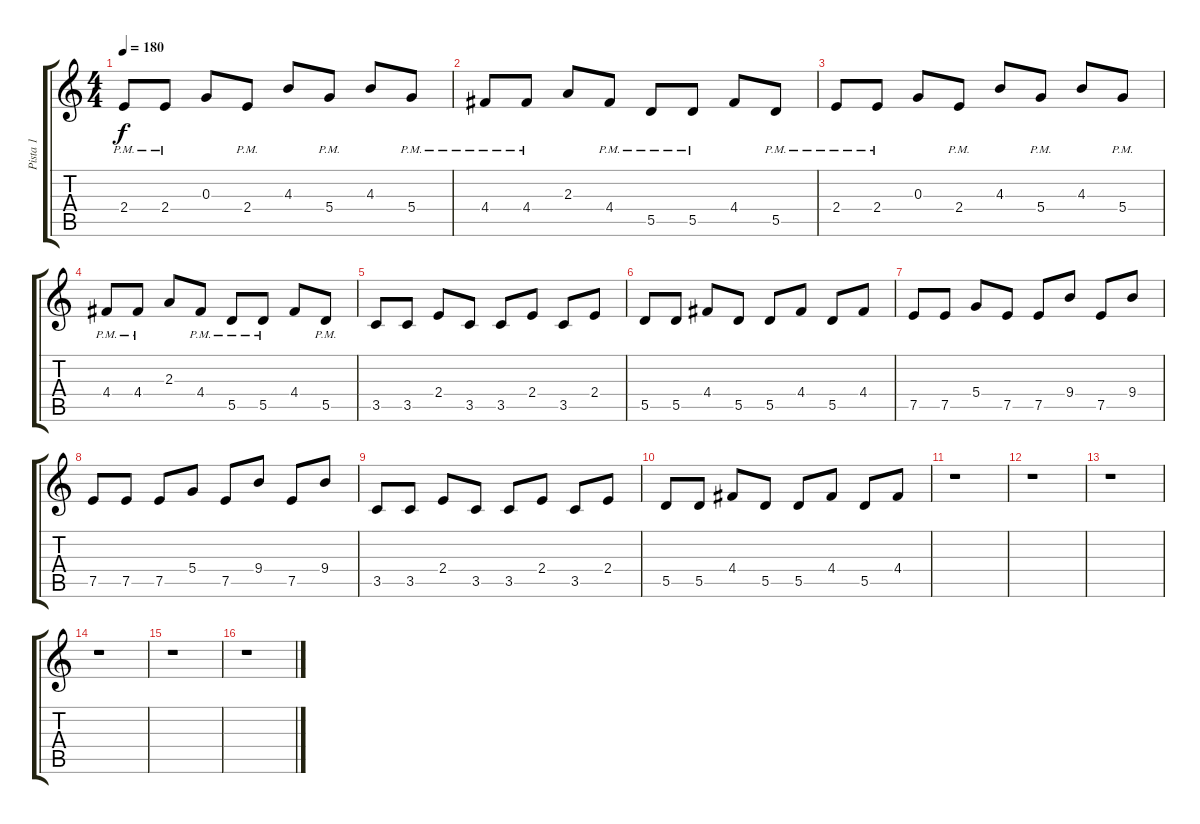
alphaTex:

\track ("Pista 1" "Pista 1") {instrument distortionguitar}
\staff {score tabs}
\tuning (E4 B3 G3 D3 A2 E2) {hide}
\ts (4 4)
\tempo 180
\clef g2
\ks c
2.4{pm}.8{dy f} 2.4{pm}.8 0.3.8 2.4{pm}.8 4.3.8 5.4{pm}.8 4.3.8 5.4{pm}.8 |
4.4{pm}.8 4.4{pm}.8 2.3.8 4.4{pm}.8 5.5{pm}.8 5.5{pm}.8 4.4.8 5.5{pm}.8 |
2.4{pm}.8 2.4{pm}.8 0.3.8 2.4{pm}.8 4.3.8 5.4{pm}.8 4.3.8 5.4{pm}.8 |
4.4{pm}.8 4.4{pm}.8 2.3.8 4.4{pm}.8 5.5{pm}.8 5.5{pm}.8 4.4.8 5.5{pm}.8 |
3.5.8 3.5.8 2.4.8 3.5.8 3.5.8 2.4.8 3.5.8 2.4.8 |
5.5.8 5.5.8 4.4.8 5.5.8 5.5.8 4.4.8 5.5.8 4.4.8 |
7.5.8 7.5.8 5.4.8 7.5.8 7.5.8 9.4.8 7.5.8 9.4.8 |
7.5.8 7.5.8 7.5.8 5.4.8 7.5.8 9.4.8 7.5.8 9.4.8 |
3.5.8 3.5.8 2.4.8 3.5.8 3.5.8 2.4.8 3.5.8 2.4.8 |
5.5.8 5.5.8 4.4.8 5.5.8 5.5.8 4.4.8 5.5.8 4.4.8 |
r.1 |
r.1 |
r.1 |
r.1 |
r.1 |
r.1
